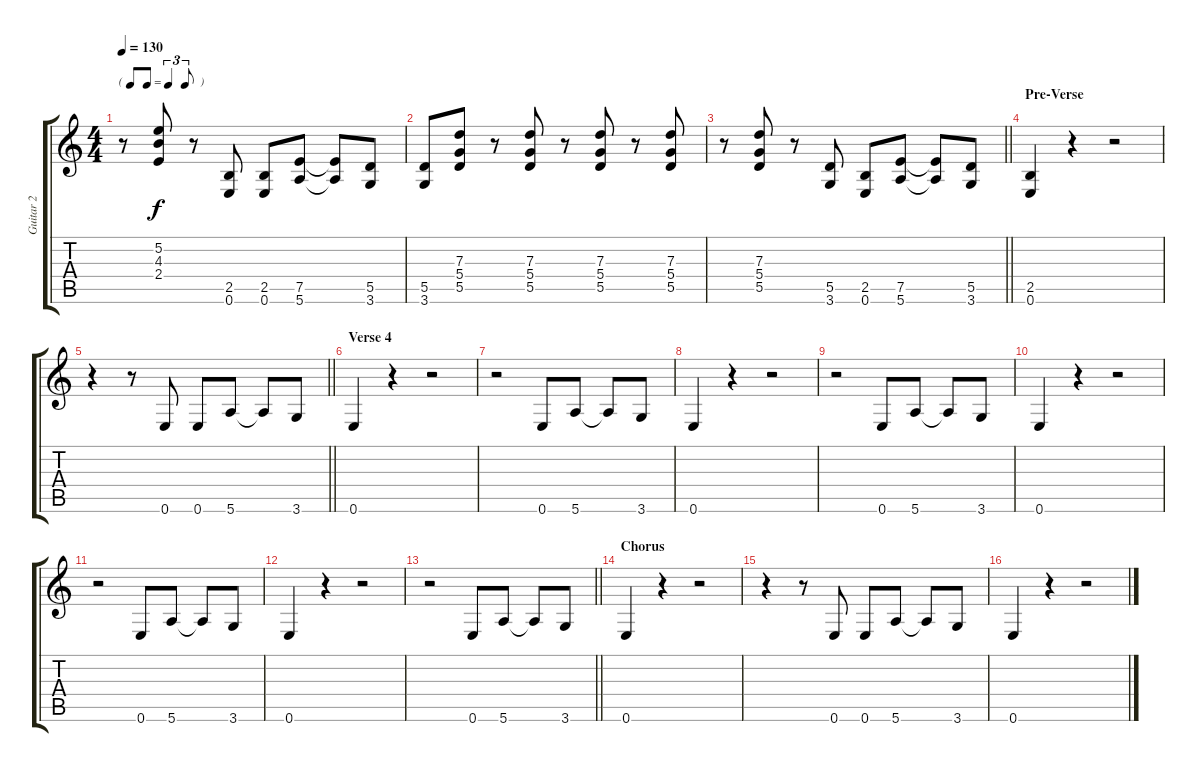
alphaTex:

\track ("Guitar 2" "Guitar 2") {instrument distortionguitar}
\staff {score tabs}
\tuning (E4 B3 G3 D3 A2 E2) {hide}
\ts (4 4)
\tf triplet8th
\tempo 130
\clef g2
\ks c
r.8{dy f} (5.2 4.3 2.4).8 r.8 (2.5 0.6).8 (2.5 0.6).8 (7.5 5.6).8 (7.5{t} 5.6{t}).8 (5.5 3.6).8 |
(5.5 3.6).8 (7.3 5.4 5.5).8 r.8 (7.3 5.4 5.5).8 r.8 (7.3 5.4 5.5).8 r.8 (7.3 5.4 5.5).8 |
\barLineRight lightlight
r.8 (7.3 5.4 5.5).8 r.8 (5.5 3.6).8 (2.5 0.6).8 (7.5 5.6).8 (7.5{t} 5.6{t}).8 (5.5 3.6).8 |
\section ("" "Pre-Verse")
(2.5 0.6).4 r.4 r.2 |
\barLineRight lightlight
r.4 r.8 0.6.8 0.6.8 5.6.8 5.6{t}.8 3.6.8 |
\section ("" "Verse 4")
0.6.4 r.4 r.2 |
r.2 0.6.8 5.6.8 5.6{t}.8 3.6.8 |
0.6.4 r.4 r.2 |
r.2 0.6.8 5.6.8 5.6{t}.8 3.6.8 |
0.6.4 r.4 r.2 |
r.2 0.6.8 5.6.8 5.6{t}.8 3.6.8 |
0.6.4 r.4 r.2 |
\barLineRight lightlight
r.2 0.6.8 5.6.8 5.6{t}.8 3.6.8 |
\section ("" "Chorus")
0.6.4 r.4 r.2 |
r.4 r.8 0.6.8 0.6.8 5.6.8 5.6{t}.8 3.6.8 |
0.6.4 r.4 r.2
